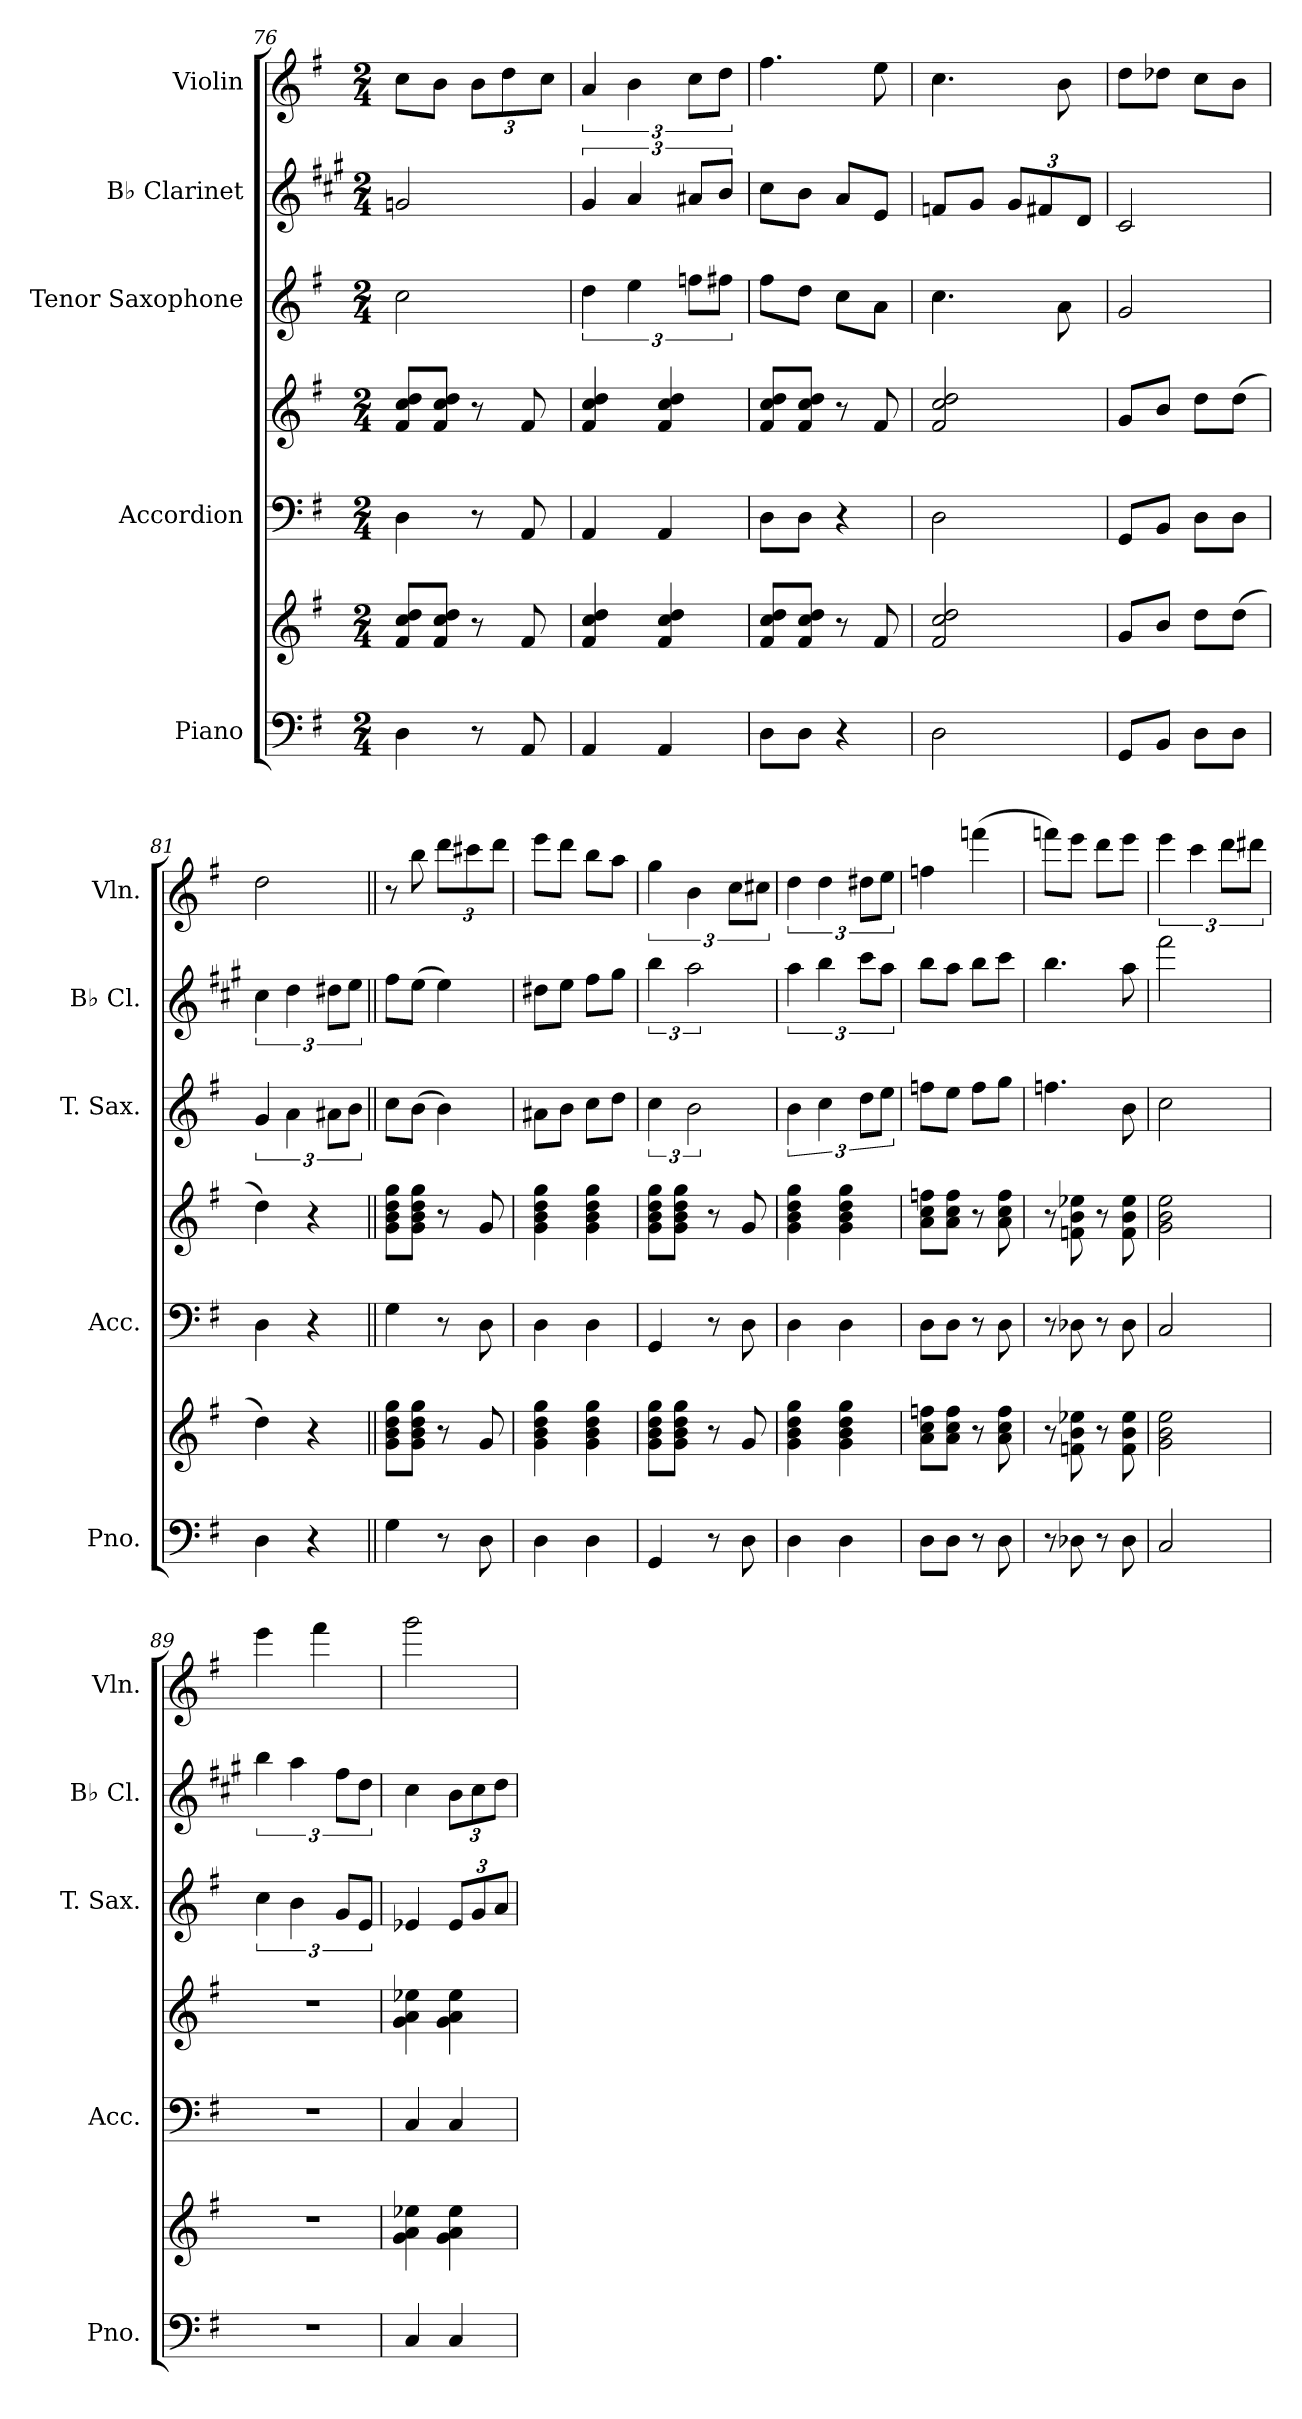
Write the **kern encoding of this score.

**kern	**kern	**kern	**kern	**kern	**kern	**kern
*part5	*part5	*part4	*part4	*part3	*part2	*part1
*staff7	*staff6	*staff5	*staff4	*staff3	*staff2	*staff1
*I"Piano	*	*I"Accordion	*	*I"Tenor Saxophone	*I"B♭ Clarinet	*I"Violin
*I'Pno.	*	*I'Acc.	*	*I'T. Sax.	*I'B♭ Cl.	*I'Vln.
!!LO:PB:g=z
*clefF4	*clefG2	*clefF4	*clefG2	*clefG2	*clefG2	*clefG2
*	*	*	*	*ITrd8c14	*ITrd1c2	*
*k[f#]	*k[f#]	*k[f#]	*k[f#]	*k[f#]	*k[f#]	*k[f#]
*G:	*G:	*G:	*G:	*G:	*G:	*G:
*M2/4	*M2/4	*M2/4	*M2/4	*M2/4	*M2/4	*M2/4
=76	=76	=76	=76	=76	=76	=76
4D\	8f#/ 8cc/ 8dd/L	4D\	8f#/ 8cc/ 8dd/L	2c\	2fn/	8cc\L
.	8f#/ 8cc/ 8dd/J	.	8f#/ 8cc/ 8dd/J	.	.	8b\J
*	*	*	*	*	*	*Xbrackettup
8r	8r	8r	8r	.	.	12b\L
.	.	.	.	.	.	12dd\
8AA/	8f#/	8AA/	8f#/	.	.	.
.	.	.	.	.	.	12cc\J
=77	=77	=77	=77	=77	=77	=77
*	*	*	*	*	*	*brackettup
4AA/	4f#/ 4cc/ 4dd/	4AA/	4f#/ 4cc/ 4dd/	6d\	6f#/	6a/
.	.	.	.	6e\	6g/	6b\
4AA/	4f#/ 4cc/ 4dd/	4AA/	4f#/ 4cc/ 4dd/	.	.	.
.	.	.	.	12fn\L	12g#X/L	12cc\L
.	.	.	.	12f#X\J	12a/J	12dd\J
=78	=78	=78	=78	=78	=78	=78
8D\L	8f#/ 8cc/ 8dd/L	8D\L	8f#/ 8cc/ 8dd/L	8f#\L	8b\L	4.ff#\
8D\J	8f#/ 8cc/ 8dd/J	8D\J	8f#/ 8cc/ 8dd/J	8d\J	8a\J	.
4r	8r	4r	8r	8c\L	8g/L	.
.	8f#/	.	8f#/	8A\J	8d/J	8ee\
=79	=79	=79	=79	=79	=79	=79
2D\	2f#/ 2cc/ 2dd/	2D\	2f#/ 2cc/ 2dd/	4.c\	8e-X/L	4.cc\
.	.	.	.	.	8f#/J	.
*	*	*	*	*	*Xbrackettup	*
.	.	.	.	.	12f#/L	.
.	.	.	.	.	12en/	.
.	.	.	.	8A\	.	8b\
.	.	.	.	.	12c/J	.
=80	=80	=80	=80	=80	=80	=80
8GG/L	8g/L	8GG/L	8g/L	2G/	2B/	8dd\L
8BB/J	8b/J	8BB/J	8b/J	.	.	8dd-X\J
8D\L	8dd\L	8D\L	8dd\L	.	.	8cc\L
8D\J	(8dd\J	8D\J	(8dd\J	.	.	8b\J
!!LO:PB:g=z
=81	=81	=81	=81	=81	=81	=81
*	*	*	*	*	*brackettup	*
4D\	4dd\)	4D\	4dd\)	6G/	6b\	2dd\
.	.	.	.	6A\	6cc\	.
4r	4r	4r	4r	.	.	.
.	.	.	.	12A#X\L	12cc#X\L	.
.	.	.	.	12B\J	12dd\J	.
=82||	=82||	=82||	=82||	=82||	=82||	=82||
4G\	8g\ 8b\ 8dd\ 8gg\L	4G\	8g\ 8b\ 8dd\ 8gg\L	8c\L	8ee\L	8r
.	8g\ 8b\ 8dd\ 8gg\J	.	8g\ 8b\ 8dd\ 8gg\J	(8B\J	(8dd\J	8bb\
*	*	*	*	*	*	*Xbrackettup
8r	8r	8r	8r	4B\)	4dd\)	12ddd\L
.	.	.	.	.	.	12ccc#X\
8D\	8g/	8D\	8g/	.	.	.
.	.	.	.	.	.	12ddd\J
=83	=83	=83	=83	=83	=83	=83
4D\	4g\ 4b\ 4dd\ 4gg\	4D\	4g\ 4b\ 4dd\ 4gg\	8A#X\L	8cc#X\L	8eee\L
.	.	.	.	8B\J	8dd\J	8ddd\J
4D\	4g\ 4b\ 4dd\ 4gg\	4D\	4g\ 4b\ 4dd\ 4gg\	8c\L	8ee\L	8bb\L
.	.	.	.	8d\J	8ff#\J	8aa\J
=84	=84	=84	=84	=84	=84	=84
*	*	*	*	*	*	*brackettup
4GG/	8g\ 8b\ 8dd\ 8gg\L	4GG/	8g\ 8b\ 8dd\ 8gg\L	6c\	6aa\	6gg\
.	8g\ 8b\ 8dd\ 8gg\J	.	8g\ 8b\ 8dd\ 8gg\J	.	.	.
.	.	.	.	3B\	3gg\	6b\
8r	8r	8r	8r	.	.	.
.	.	.	.	.	.	12cc\L
8D\	8g/	8D\	8g/	.	.	.
.	.	.	.	.	.	12cc#X\J
=85	=85	=85	=85	=85	=85	=85
4D\	4g\ 4b\ 4dd\ 4gg\	4D\	4g\ 4b\ 4dd\ 4gg\	6B\	6gg\	6dd\
.	.	.	.	6c\	6aa\	6dd\
4D\	4g\ 4b\ 4dd\ 4gg\	4D\	4g\ 4b\ 4dd\ 4gg\	.	.	.
.	.	.	.	12d\L	12bb\L	12dd#X\L
.	.	.	.	12e\J	12gg\J	12ee\J
=86	=86	=86	=86	=86	=86	=86
8D\L	8a\ 8cc\ 8ffn\L	8D\L	8a\ 8cc\ 8ffn\L	8fn\L	8aa\L	4ffn\
8D\J	8a\ 8cc\ 8ff\J	8D\J	8a\ 8cc\ 8ff\J	8e\J	8gg\J	.
8r	8r	8r	8r	8f\L	8aa\L	(4fffn\
8D\	8a\ 8cc\ 8ff\	8D\	8a\ 8cc\ 8ff\	8g\J	8bb\J	.
=87	=87	=87	=87	=87	=87	=87
8r	8r	8r	8r	4.fn\	4.aa\	8fffn\L)
8D-X\	8fn\ 8b\ 8ee-X\	8D-X\	8fn\ 8b\ 8ee-X\	.	.	8eee\J
8r	8r	8r	8r	.	.	8ddd\L
8D-\	8f\ 8b\ 8ee-\	8D-\	8f\ 8b\ 8ee-\	8B\	8gg\	8eee\J
!!LO:PB:g=z
=88	=88	=88	=88	=88	=88	=88
2C/	2g\ 2b\ 2ee\	2C/	2g\ 2b\ 2ee\	2c\	2eee\	6eee\
.	.	.	.	.	.	6ccc\
.	.	.	.	.	.	12ddd\L
.	.	.	.	.	.	12ddd#X\J
=89	=89	=89	=89	=89	=89	=89
2r	2r	2r	2r	6c\	6aa\	4eee\
.	.	.	.	6B\	6gg\	.
.	.	.	.	.	.	4fff#\
.	.	.	.	12G/L	12ee\L	.
.	.	.	.	12E/J	12cc\J	.
=90	=90	=90	=90	=90	=90	=90
4C/	4g\ 4a\ 4ee-X\	4C/	4g\ 4a\ 4ee-X\	4E-X/	4b\	2ggg\
*	*	*	*	*Xbrackettup	*Xbrackettup	*
4C/	4g\ 4a\ 4ee-\	4C/	4g\ 4a\ 4ee-\	12E-/L	12a\L	.
.	.	.	.	12G/	12b\	.
.	.	.	.	12A/J	12cc\J	.
=	=	=	=	=	=	=
*-	*-	*-	*-	*-	*-	*-
